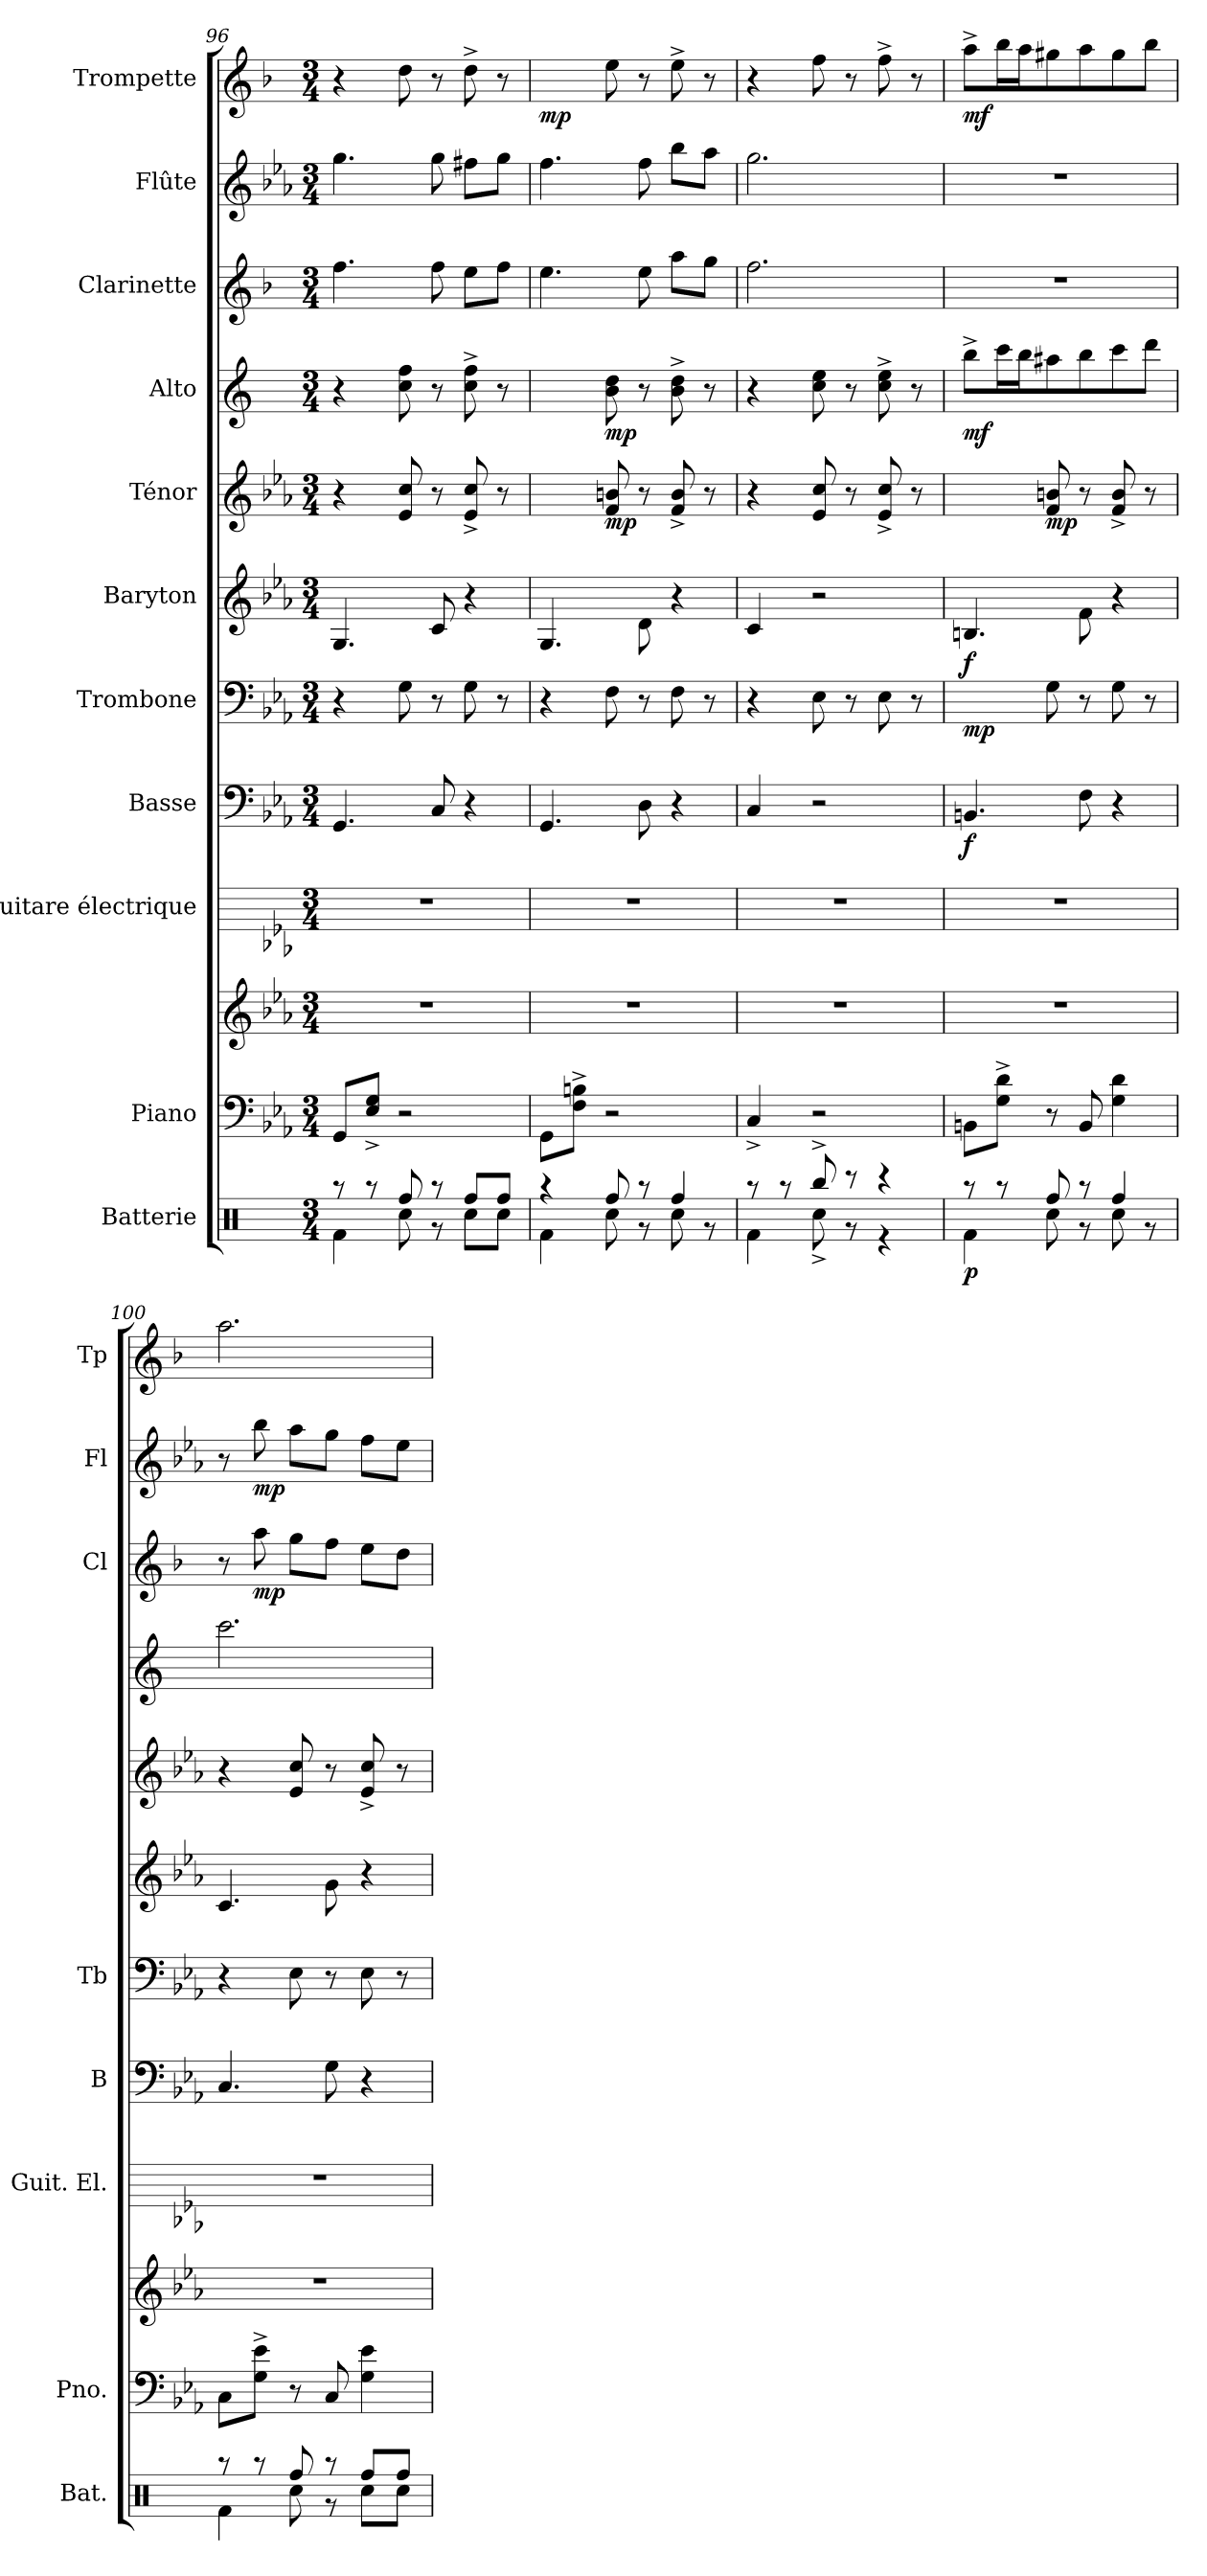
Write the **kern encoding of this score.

**kern	**dynam	**kern	**kern	**kern	**kern	**dynam	**kern	**dynam	**kern	**dynam	**kern	**dynam	**kern	**dynam	**kern	**dynam	**kern	**dynam	**kern	**dynam
*part11	*part11	*part10	*part10	*part9	*part8	*part8	*part7	*part7	*part6	*part6	*part5	*part5	*part4	*part4	*part3	*part3	*part2	*part2	*part1	*part1
*staff12	*staff12	*staff11	*staff10	*staff9	*staff8	*staff8	*staff7	*staff7	*staff6	*staff6	*staff5	*staff5	*staff4	*staff4	*staff3	*staff3	*staff2	*staff2	*staff1	*staff1
*I"Batterie	*	*I"Piano	*	*I"Guitare électrique	*I"Basse	*	*I"Trombone	*	*I"Baryton	*	*I"Ténor	*	*I"Alto	*	*I"Clarinette	*	*I"Flûte	*	*I"Trompette	*
*I'Bat.	*	*I'Pno.	*	*I'Guit. El.	*I'B	*	*I'Tb	*	*	*	*	*	*	*	*I'Cl	*	*I'Fl	*	*I'Tp	*
!!LO:PB:g=z
*clefX	*	*clefF4	*clefG2	*	*clefF4	*	*clefF4	*	*clefG2	*	*clefG2	*	*clefG2	*	*clefG2	*	*clefG2	*	*clefG2	*
*	*	*	*	*	*ITrd7c12	*	*	*	*ITrd12c21	*	*ITrd8c14	*	*ITrd5c9	*	*ITrd1c2	*	*	*	*ITrd1c2	*
*k[]	*	*k[b-e-a-]	*k[b-e-a-]	*k[b-e-a-]	*k[b-e-a-]	*	*k[b-e-a-]	*	*k[b-e-a-]	*	*k[b-e-a-]	*	*k[b-e-a-]	*	*k[b-e-a-]	*	*k[b-e-a-]	*	*k[b-e-a-]	*
*M3/4	*	*M3/4	*M3/4	*M3/4	*M3/4	*	*M3/4	*	*M3/4	*	*M3/4	*	*M3/4	*	*M3/4	*	*M3/4	*	*M3/4	*
=96	=96	=96	=96	=96	=96	=96	=96	=96	=96	=96	=96	=96	=96	=96	=96	=96	=96	=96	=96	=96
*^	*	*	*	*	*	*	*	*	*	*	*	*	*	*	*	*	*	*	*	*
8r	4Rf\	.	8GG/L	2.r	2.r	4.GGG/	.	4r	.	4.GG/	.	4r	.	4r	.	4.ee-\	.	4.gg\	.	4r	.
8r	.	.	8E-^/ 8G^/J	.	.	.	.	.	.	.	.	.	.	.	.	.	.	.	.	.	.
8Rff/	8Rcc\	.	2r	.	.	.	.	8G\	.	.	.	8E-/ 8c/	.	8e-\ 8a-\	.	.	.	.	.	8cc\	.
8r	8r	.	.	.	.	8CC/	.	8r	.	8C/	.	8r	.	8r	.	8ee-\	.	8gg\	.	8r	.
8Rff/L	8Rcc\L	.	.	.	.	4r	.	8G\	.	4r	.	8E-/^ 8c/^	.	8e-\^ 8a-\^	.	8dd\L	.	8ff#X\L	.	8cc^\	.
8Rff/J	8Rcc\J	.	.	.	.	.	.	8r	.	.	.	8r	.	8r	.	8ee-\J	.	8gg\J	.	8r	.
=97	=97	=97	=97	=97	=97	=97	=97	=97	=97	=97	=97	=97	=97	=97	=97	=97	=97	=97	=97	=97	=97
!	!	!	!	!	!	!	!	!	!	!	!	!	!	!	!	!	!	!	!	!	!LO:DY:b
4r	4Rf\	.	8GG\L	2.r	2.r	4.GGG/	.	4r	.	4.GG/	.	4ryy	.	4ryy	.	4.dd\	.	4.ff\	.	4ryy	mp
.	.	.	8F^\ 8Bn^\J	.	.	.	.	.	.	.	.	.	.	.	.	.	.	.	.	.	.
!	!	!	!	!	!	!	!	!	!	!	!	!	!LO:DY:b	!	!LO:DY:b	!	!	!	!	!	!
8Rff/	8Rcc\	.	2r	.	.	.	.	8F\	.	.	.	8F/ 8Bn/	mp	8d\ 8f\	mp	.	.	.	.	8dd\	.
8r	8r	.	.	.	.	8DD\	.	8r	.	8D\	.	8r	.	8r	.	8dd\	.	8ff\	.	8r	.
4Rff/	8Rcc\	.	.	.	.	4r	.	8F\	.	4r	.	8F/^ 8B/^	.	8d\^ 8f\^	.	8gg\L	.	8bb-\L	.	8dd^\	.
.	8r	.	.	.	.	.	.	8r	.	.	.	8r	.	8r	.	8ff\J	.	8aa-\J	.	8r	.
=98	=98	=98	=98	=98	=98	=98	=98	=98	=98	=98	=98	=98	=98	=98	=98	=98	=98	=98	=98	=98	=98
8r	4Rf\	.	4C^/	2.r	2.r	4CC/	.	4r	.	4C/	.	4r	.	4r	.	2.ee-\	.	2.gg\	.	4r	.
8r	.	.	.	.	.	.	.	.	.	.	.	.	.	.	.	.	.	.	.	.	.
8Rbb^/	8Rcc^\	.	2r	.	.	2r	.	8E-\	.	2r	.	8E-/ 8c/	.	8e-\ 8g\	.	.	.	.	.	8ee-\	.
8r	8r	.	.	.	.	.	.	8r	.	.	.	8r	.	8r	.	.	.	.	.	8r	.
4r	4r	.	.	.	.	.	.	8E-\	.	.	.	8E-/^ 8c/^	.	8e-\^ 8g\^	.	.	.	.	.	8ee-^\	.
.	.	.	.	.	.	.	.	8r	.	.	.	8r	.	8r	.	.	.	.	.	8r	.
=99	=99	=99	=99	=99	=99	=99	=99	=99	=99	=99	=99	=99	=99	=99	=99	=99	=99	=99	=99	=99	=99
!	!	!LO:DY:b	!	!	!	!	!LO:DY:b	!	!LO:DY:b	!	!LO:DY:b	!	!	!	!LO:DY:b	!	!	!	!	!	!LO:DY:b
8r	4Rf\	p	8BBn\L	2.r	2.r	4.BBBn/	f	4ryy	mp	4.BBn/	f	4ryy	.	8dd^\L	mf	2.r	.	2.r	.	8gg^\L	mf
8r	.	.	8G^\ 8d^\J	.	.	.	.	.	.	.	.	.	.	16ee-\L	.	.	.	.	.	16aa-\L	.
.	.	.	.	.	.	.	.	.	.	.	.	.	.	16dd\J	.	.	.	.	.	16gg\J	.
!	!	!	!	!	!	!	!	!	!	!	!	!	!LO:DY:b	!	!	!	!	!	!	!	!
8Rff/	8Rcc\	.	8r	.	.	.	.	8G\	.	.	.	8F/ 8Bn/	mp	8cc#X\	.	.	.	.	.	8ff#X\	.
8r	8r	.	8BB/	.	.	8FF\	.	8r	.	8F\	.	8r	.	8dd\	.	.	.	.	.	8gg\	.
4Rff/	8Rcc\	.	4G\ 4d\	.	.	4r	.	8G\	.	4r	.	8F/^ 8B/^	.	8ee-\	.	.	.	.	.	8ff#\	.
.	8r	.	.	.	.	.	.	8r	.	.	.	8r	.	8ff\J	.	.	.	.	.	8aa-\J	.
=100	=100	=100	=100	=100	=100	=100	=100	=100	=100	=100	=100	=100	=100	=100	=100	=100	=100	=100	=100	=100	=100
8r	4Rf\	.	8C\L	2.r	2.r	4.CC/	.	4r	.	4.C/	.	4r	.	2.ee-\	.	8r	.	8r	.	2.gg\	.
!	!	!	!	!	!	!	!	!	!	!	!	!	!	!	!	!	!LO:DY:b	!	!LO:DY:b	!	!
8r	.	.	8G^\ 8e-^\J	.	.	.	.	.	.	.	.	.	.	.	.	8gg\	mp	8bb-\	mp	.	.
8Rff/	8Rcc\	.	8r	.	.	.	.	8E-\	.	.	.	8E-/ 8c/	.	.	.	8ff\L	.	8aa-\L	.	.	.
8r	8r	.	8C/	.	.	8GG\	.	8r	.	8G\	.	8r	.	.	.	8ee-\J	.	8gg\J	.	.	.
8Rff/L	8Rcc\L	.	4G\ 4e-\	.	.	4r	.	8E-\	.	4r	.	8E-/^ 8c/^	.	.	.	8dd\L	.	8ff\L	.	.	.
8Rff/J	8Rcc\J	.	.	.	.	.	.	8r	.	.	.	8r	.	.	.	8cc\J	.	8ee-\J	.	.	.
*v	*v	*	*	*	*	*	*	*	*	*	*	*	*	*	*	*	*	*	*	*	*
=	=	=	=	=	=	=	=	=	=	=	=	=	=	=	=	=	=	=	=	=
*-	*-	*-	*-	*-	*-	*-	*-	*-	*-	*-	*-	*-	*-	*-	*-	*-	*-	*-	*-	*-
